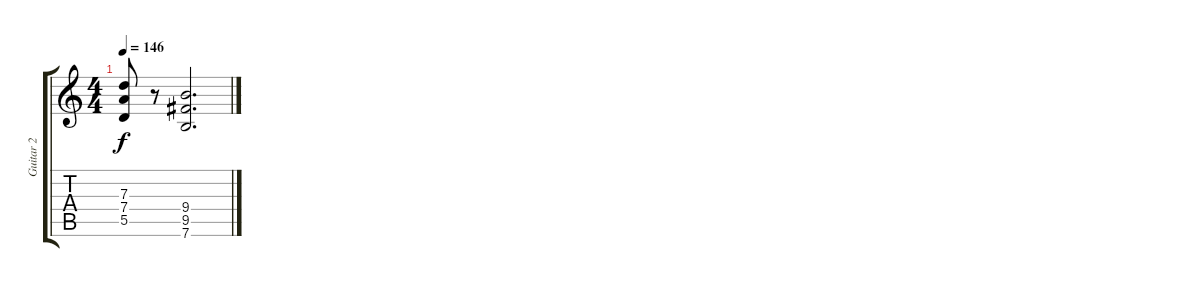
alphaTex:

\track ("Guitar 2" "Guitar 2") {instrument overdrivenguitar}
\staff {score tabs}
\tuning (E4 B3 G3 D3 A2 E2) {hide}
\ts (4 4)
\tempo 146
\clef g2
\ks c
(7.3 7.4 5.5).8{dy f} r.8 (9.4 9.5 7.6).2{d}
